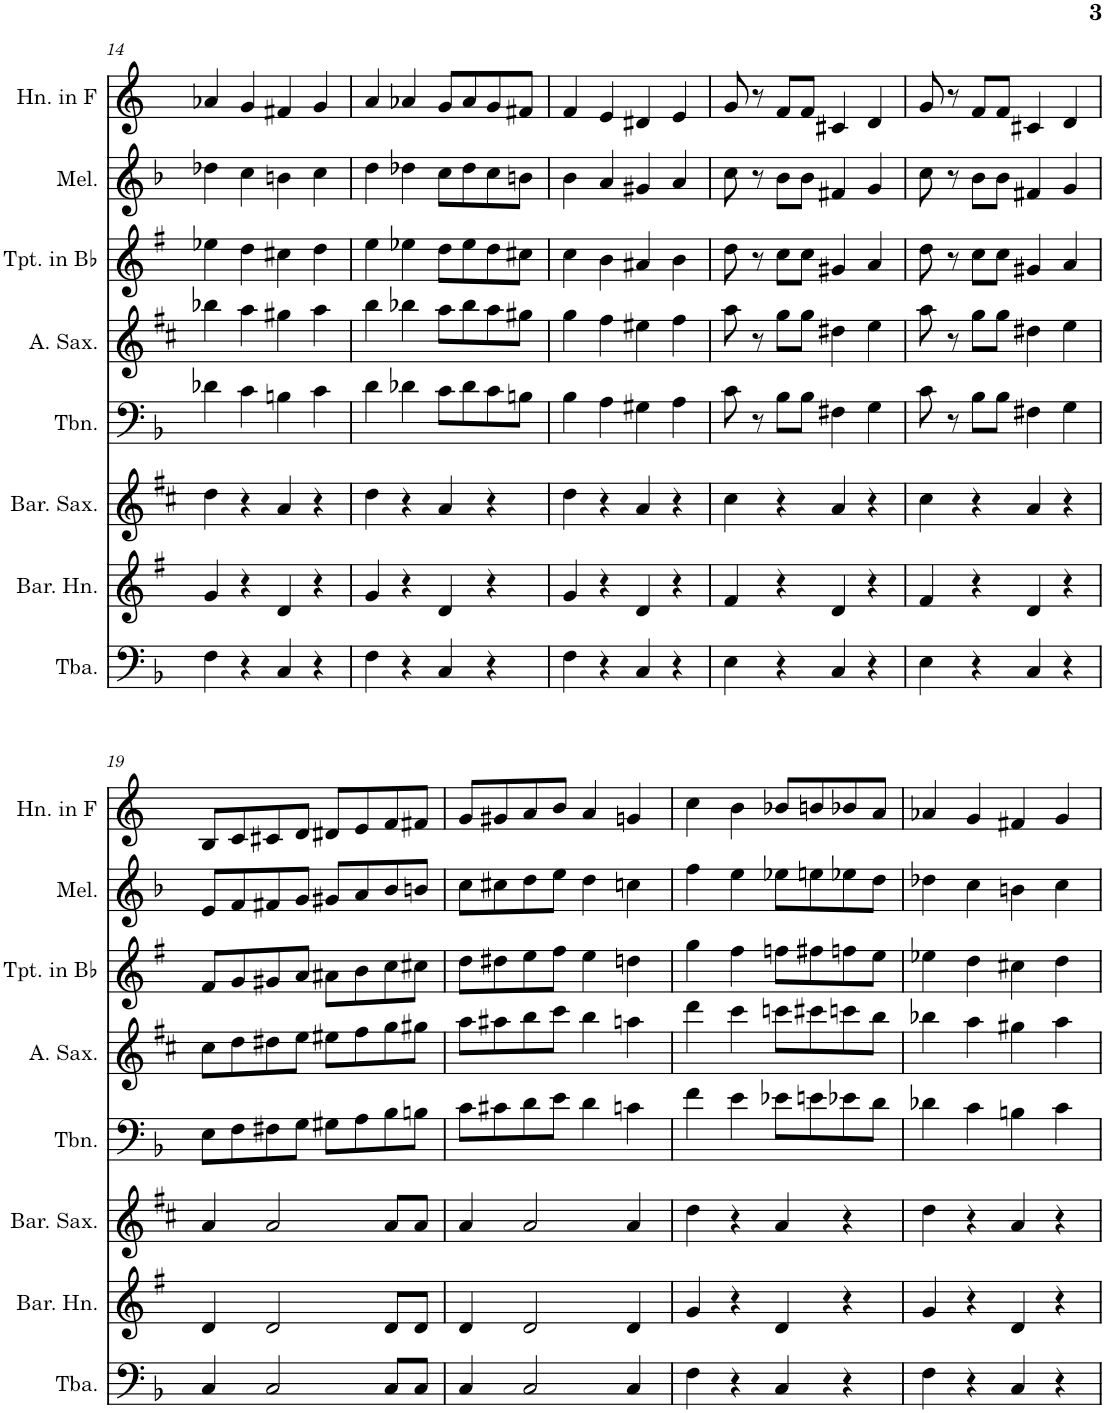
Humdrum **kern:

**kern	**kern	**kern	**kern	**kern	**kern	**kern	**kern
*part8	*part7	*part6	*part5	*part4	*part3	*part2	*part1
*staff8	*staff7	*staff6	*staff5	*staff4	*staff3	*staff2	*staff1
*I"Tuba	*I"Baritone Horn	*I"Baritone Saxophone	*I"Trombone	*I"Alto Saxophone	*I"Trumpet in Bb	*I"Melodica	*I"Horn in F
*I'Tba.	*I'Bar. Hn.	*I'Bar. Sax.	*I'Tbn.	*I'A. Sax.	*I'Tpt. in Bb	*I'Mel.	*I'Hn. in F
!!LO:PB:g=z
*clefF4	*clefG2	*clefG2	*clefF4	*clefG2	*clefG2	*clefG2	*clefG2
*	*Trd8c14	*Trd12c21	*	*Trd5c9	*Trd1c2	*	*Trd4c7
*k[b-]	*k[f#]	*k[f#c#]	*k[b-]	*k[f#c#]	*k[f#]	*k[b-]	*k[]
*M2/2	*M2/2	*M2/2	*M2/2	*M2/2	*M2/2	*M2/2	*M2/2
*met(c|)	*met(c|)	*met(c|)	*met(c|)	*met(c|)	*met(c|)	*met(c|)	*met(c|)
=14	=14	=14	=14	=14	=14	=14	=14
4F\	4g/	4dd\	4d-X\	4bb-X\	4ee-X\	4dd-X\	4a-X/
4r	4r	4r	4c\	4aa\	4dd\	4cc\	4g/
4C/	4d/	4a/	4Bn\	4gg#X\	4cc#X\	4bn\	4f#X/
4r	4r	4r	4c\	4aa\	4dd\	4cc\	4g/
=15	=15	=15	=15	=15	=15	=15	=15
4F\	4g/	4dd\	4d\	4bb\	4ee\	4dd\	4a/
4r	4r	4r	4d-X\	4bb-X\	4ee-X\	4dd-X\	4a-X/
4C/	4d/	4a/	8c\L	8aa\L	8dd\L	8cc\L	8g/L
.	.	.	8d-\	8bb-\	8ee-\	8dd-\	8a-/
4r	4r	4r	8c\	8aa\	8dd\	8cc\	8g/
.	.	.	8Bn\J	8gg#X\J	8cc#X\J	8bn\J	8f#X/J
=16	=16	=16	=16	=16	=16	=16	=16
4F\	4g/	4dd\	4B-\	4gg\	4cc\	4b-\	4f/
4r	4r	4r	4A\	4ff#\	4b\	4a/	4e/
4C/	4d/	4a/	4G#X\	4ee#X\	4a#X/	4g#X/	4d#X/
4r	4r	4r	4A\	4ff#\	4b\	4a/	4e/
=17	=17	=17	=17	=17	=17	=17	=17
4E\	4f#/	4cc#\	8c\	8aa\	8dd\	8cc\	8g/
.	.	.	8r	8r	8r	8r	8r
4r	4r	4r	8B-\L	8gg\L	8cc\L	8b-\L	8f/L
.	.	.	8B-\J	8gg\J	8cc\J	8b-\J	8f/J
4C/	4d/	4a/	4F#X\	4dd#X\	4g#X/	4f#X/	4c#X/
4r	4r	4r	4G\	4ee\	4a/	4g/	4d/
=18	=18	=18	=18	=18	=18	=18	=18
4E\	4f#/	4cc#\	8c\	8aa\	8dd\	8cc\	8g/
.	.	.	8r	8r	8r	8r	8r
4r	4r	4r	8B-\L	8gg\L	8cc\L	8b-\L	8f/L
.	.	.	8B-\J	8gg\J	8cc\J	8b-\J	8f/J
4C/	4d/	4a/	4F#X\	4dd#X\	4g#X/	4f#X/	4c#X/
4r	4r	4r	4G\	4ee\	4a/	4g/	4d/
!!LO:LB:g=z
=19	=19	=19	=19	=19	=19	=19	=19
4C/	4d/	4a/	8E\L	8cc#\L	8f#/L	8e/L	8B/L
.	.	.	8F\	8dd\	8g/	8f/	8c/
2C/	2d/	2a/	8F#X\	8dd#X\	8g#X/	8f#X/	8c#X/
.	.	.	8G\J	8ee\J	8a/J	8g/J	8d/J
.	.	.	8G#X\L	8ee#X\L	8a#X\L	8g#X/L	8d#X/L
.	.	.	8A\	8ff#\	8b\	8a/	8e/
8C/L	8d/L	8a/L	8B-\	8gg\	8cc\	8b-/	8f/
8C/J	8d/J	8a/J	8Bn\J	8gg#X\J	8cc#X\J	8bn/J	8f#X/J
=20	=20	=20	=20	=20	=20	=20	=20
4C/	4d/	4a/	8c\L	8aa\L	8dd\L	8cc\L	8g/L
.	.	.	8c#X\	8aa#X\	8dd#X\	8cc#X\	8g#X/
2C/	2d/	2a/	8d\	8bb\	8ee\	8dd\	8a/
.	.	.	8e\J	8ccc#\J	8ff#\J	8ee\J	8b/J
.	.	.	4d\	4bb\	4ee\	4dd\	4a/
4C/	4d/	4a/	4cn\	4aan\	4ddn\	4ccn\	4gn/
=21	=21	=21	=21	=21	=21	=21	=21
4F\	4g/	4dd\	4f\	4ddd\	4gg\	4ff\	4cc\
4r	4r	4r	4e\	4ccc#\	4ff#\	4ee\	4b\
4C/	4d/	4a/	8e-X\L	8cccn\L	8ffn\L	8ee-X\L	8b-X/L
.	.	.	8en\	8ccc#X\	8ff#X\	8een\	8bn/
4r	4r	4r	8e-X\	8cccn\	8ffn\	8ee-X\	8b-X/
.	.	.	8d\J	8bb\J	8ee\J	8dd\J	8a/J
=22	=22	=22	=22	=22	=22	=22	=22
4F\	4g/	4dd\	4d-X\	4bb-X\	4ee-X\	4dd-X\	4a-X/
4r	4r	4r	4c\	4aa\	4dd\	4cc\	4g/
4C/	4d/	4a/	4Bn\	4gg#X\	4cc#X\	4bn\	4f#X/
4r	4r	4r	4c\	4aa\	4dd\	4cc\	4g/
=	=	=	=	=	=	=	=
*-	*-	*-	*-	*-	*-	*-	*-
